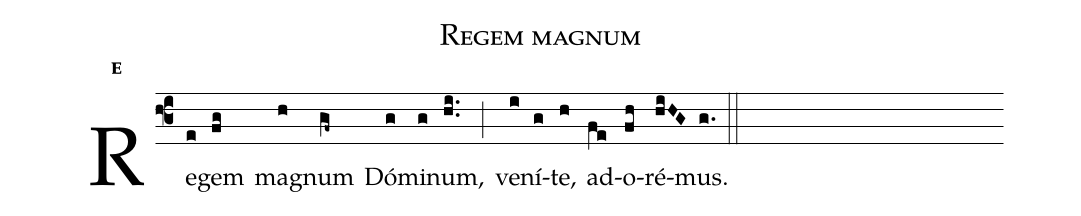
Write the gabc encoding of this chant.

name:Regem magnum;
office-part:Antiphona;
mode:e;
%%
initial-style: 1;
name: Regem magnum;
book: Liber Hymnarius p. 179;
occasion: Tempore Per Annum in Feriis III;
office-part: Ad Invitatorium;
user-notes: ;
commentary: ;
annotation: E;
centering-scheme: english;
fontsize: 12;
font: OFLSortsMillGoudy;
height: 11;
width: 4.5;
%%
(f3)Re(e)gem(fg) ma(h)gnum(gf~) Dó(g)mi(g)num,(hi..) (;) ve(i)ní(g)te,(h) ad(fe)o(fh)ré(hiHG)mus.(g.) (::)
